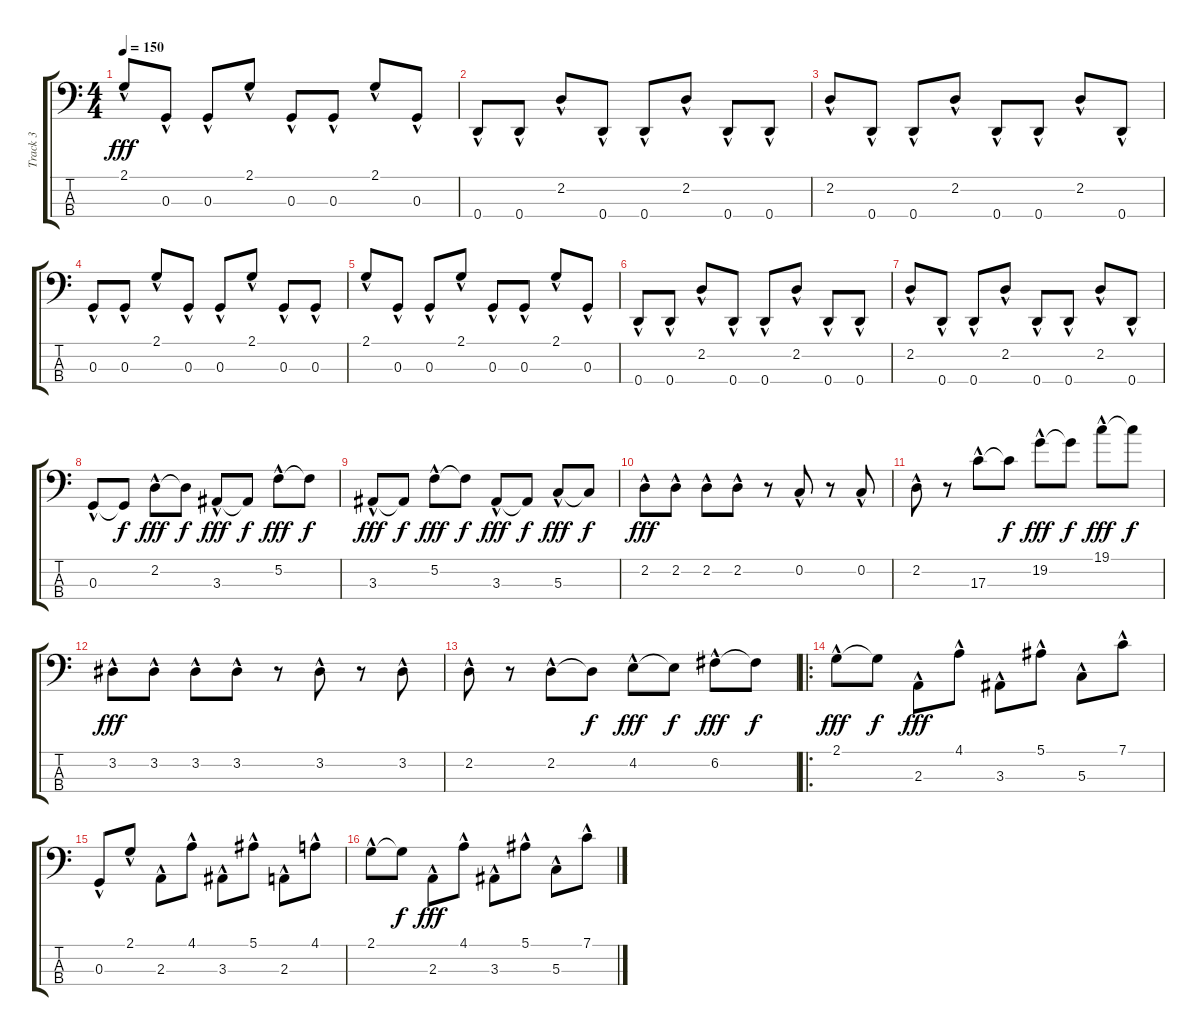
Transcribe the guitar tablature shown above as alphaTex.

\track ("Track 3" "Track 3") {instrument electricbasspick}
\staff {score tabs}
\tuning (F2 C2 G1 D1) {hide}
\ts (4 4)
\tempo 150
\clef f4
\ks c
2.1{hac}.8{dy fff} 0.3{hac}.8 0.3{hac}.8 2.1{hac}.8 0.3{hac}.8 0.3{hac}.8 2.1{hac}.8 0.3{hac}.8 |
0.4{hac}.8 0.4{hac}.8 2.2{hac}.8 0.4{hac}.8 0.4{hac}.8 2.2{hac}.8 0.4{hac}.8 0.4{hac}.8 |
2.2{hac}.8 0.4{hac}.8 0.4{hac}.8 2.2{hac}.8 0.4{hac}.8 0.4{hac}.8 2.2{hac}.8 0.4{hac}.8 |
0.3{hac}.8 0.3{hac}.8 2.1{hac}.8 0.3{hac}.8 0.3{hac}.8 2.1{hac}.8 0.3{hac}.8 0.3{hac}.8 |
2.1{hac}.8 0.3{hac}.8 0.3{hac}.8 2.1{hac}.8 0.3{hac}.8 0.3{hac}.8 2.1{hac}.8 0.3{hac}.8 |
0.4{hac}.8 0.4{hac}.8 2.2{hac}.8 0.4{hac}.8 0.4{hac}.8 2.2{hac}.8 0.4{hac}.8 0.4{hac}.8 |
2.2{hac}.8 0.4{hac}.8 0.4{hac}.8 2.2{hac}.8 0.4{hac}.8 0.4{hac}.8 2.2{hac}.8 0.4{hac}.8 |
0.3{hac}.8 0.3{t}.8{dy f} 2.2{hac}.8{dy fff} 2.2{t}.8{dy f} 3.3{hac}.8{dy fff} 3.3{t}.8{dy f} 5.2{hac}.8{dy fff} 5.2{t}.8{dy f} |
3.3{hac}.8{dy fff} 3.3{t}.8{dy f} 5.2{hac}.8{dy fff} 5.2{t}.8{dy f} 3.3{hac}.8{dy fff} 3.3{t}.8{dy f} 5.3{hac}.8{dy fff} 5.3{t}.8{dy f} |
2.2{hac}.8{dy fff} 2.2{hac}.8 2.2{hac}.8 2.2{hac}.8 r.8 0.2{hac}.8 r.8 0.2{hac}.8 |
2.2{hac}.8 r.8 17.3{hac}.8 17.3{t}.8{dy f} 19.2{hac}.8{dy fff} 19.2{t}.8{dy f} 19.1{hac}.8{dy fff} 19.1{t}.8{dy f} |
3.2{hac}.8{dy fff} 3.2{hac}.8 3.2{hac}.8 3.2{hac}.8 r.8 3.2{hac}.8 r.8 3.2{hac}.8 |
2.2{hac}.8 r.8 2.2{hac}.8 2.2{t}.8{dy f} 4.2{hac}.8{dy fff} 4.2{t}.8{dy f} 6.2{hac}.8{dy fff} 6.2{t}.8{dy f} |
\ro
2.1{hac}.8{dy fff} 2.1{t}.8{dy f} 2.3{hac}.8{dy fff} 4.1{hac}.8 3.3{hac}.8 5.1{hac}.8 5.3{hac}.8 7.1{hac}.8 |
0.3{hac}.8 2.1{hac}.8 2.3{hac}.8 4.1{hac}.8 3.3{hac}.8 5.1{hac}.8 2.3{hac}.8 4.1{hac}.8 |
2.1{hac}.8 2.1{t}.8{dy f} 2.3{hac}.8{dy fff} 4.1{hac}.8 3.3{hac}.8 5.1{hac}.8 5.3{hac}.8 7.1{hac}.8
